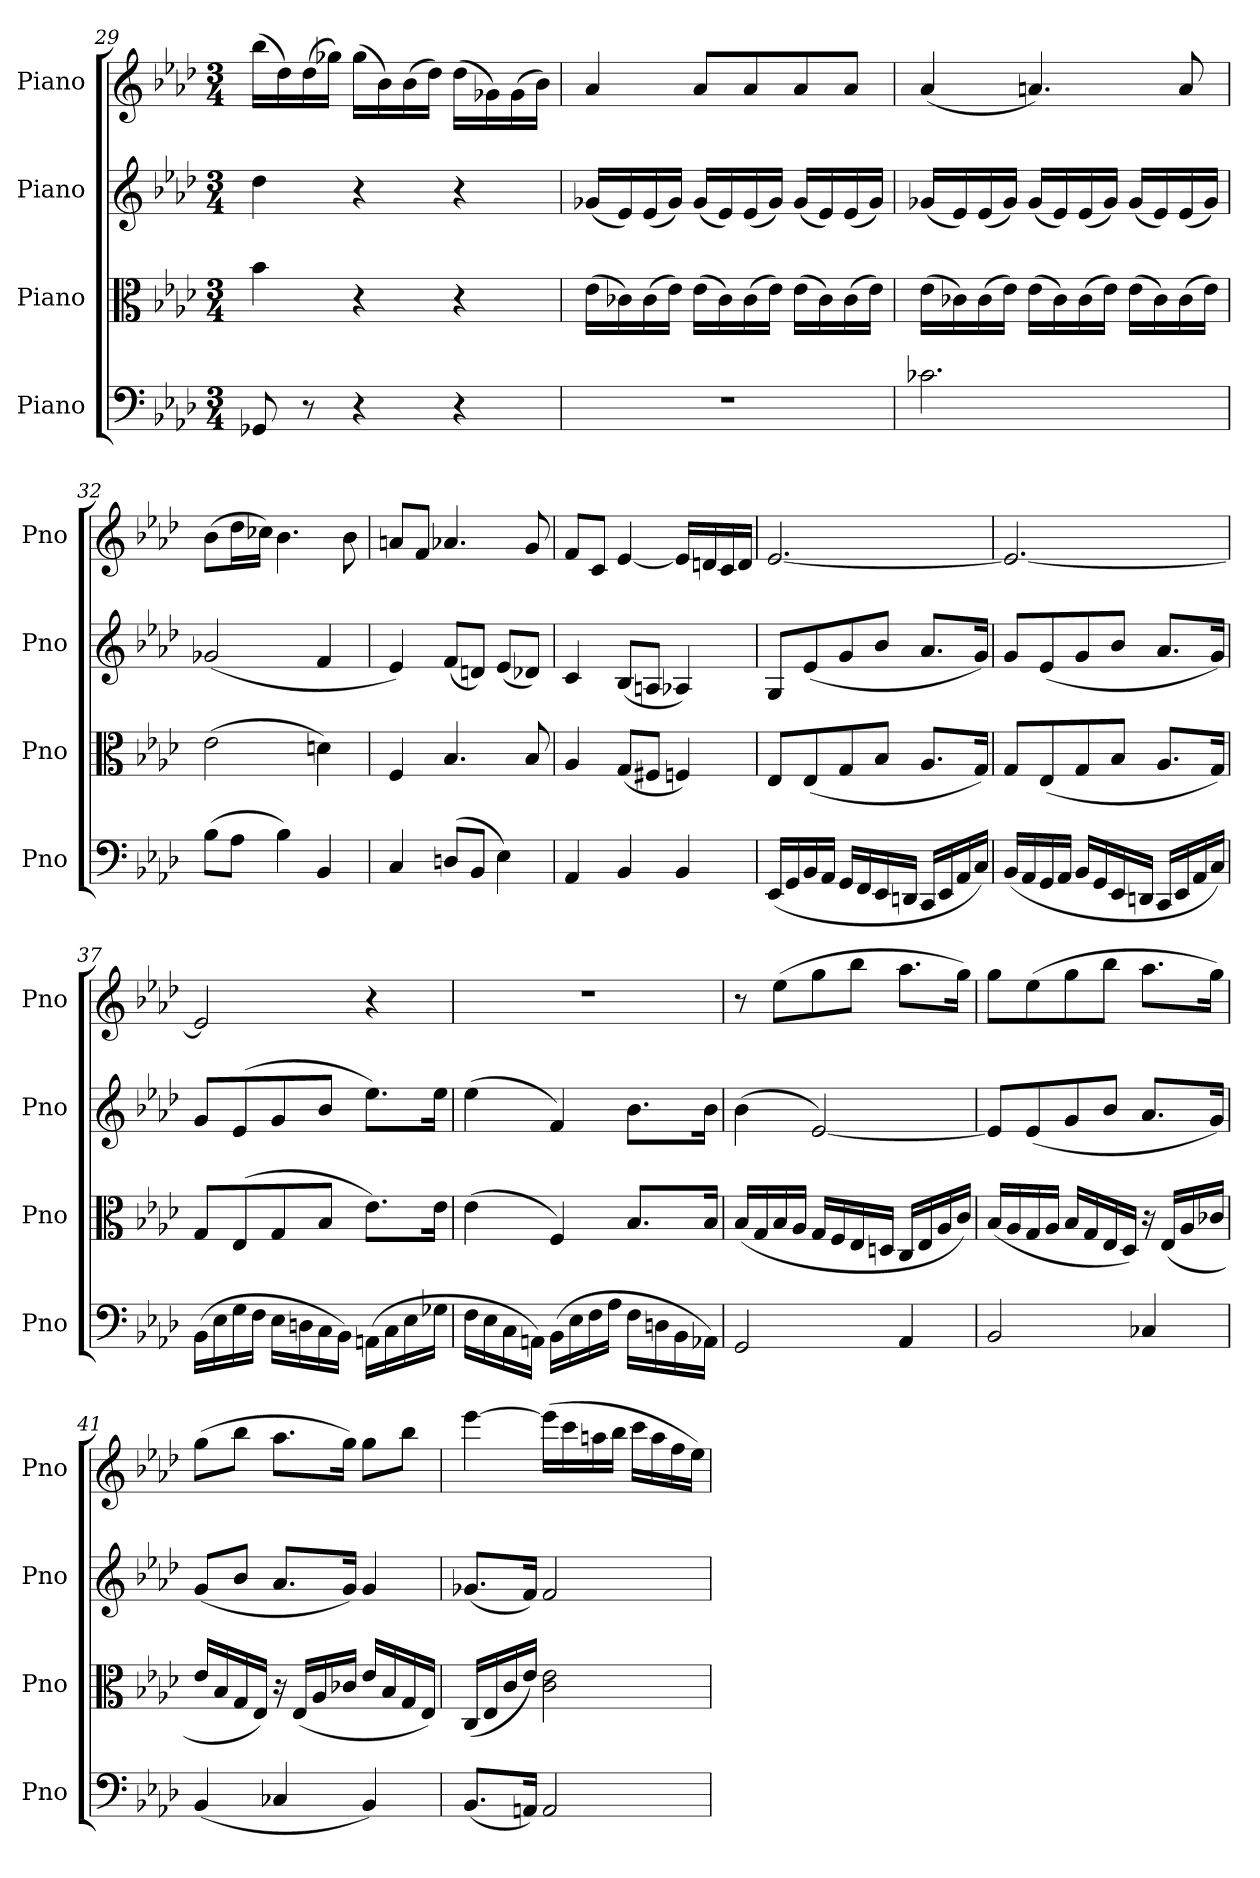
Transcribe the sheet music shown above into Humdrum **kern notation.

**kern	**kern	**kern	**kern
*part4	*part3	*part2	*part1
*staff4	*staff3	*staff2	*staff1
*I"Piano	*I"Piano	*I"Piano	*I"Piano
*I'Pno	*I'Pno	*I'Pno	*I'Pno
!!LO:PB:g=z
*clefF4	*clefC3	*clefG2	*clefG2
*k[b-e-a-d-]	*k[b-e-a-d-]	*k[b-e-a-d-]	*k[b-e-a-d-]
*M3/4	*M3/4	*M3/4	*M3/4
=29	=29	=29	=29
8GG-X/	4b-\	4dd-\	(>16bb-\LL
.	.	.	16dd-\)
8r	.	.	(>16dd-\
.	.	.	16gg-X\JJ)
4r	4r	4r	(>16gg-\LL
.	.	.	16b-\)
.	.	.	(>16b-\
.	.	.	16dd-\JJ)
4r	4r	4r	(>16dd-\LL
.	.	.	16g-X\)
.	.	.	(>16g-\
.	.	.	16b-\JJ)
=30	=30	=30	=30
2.r	(>16e-\LL	(16g-X/LL	4a-/
.	16c-X\)	16e-/)	.
.	(>16c-\	(16e-/	.
.	16e-\JJ)	16g-/JJ)	.
.	(>16e-\LL	(16g-/LL	8a-/L
.	16c-\)	16e-/)	.
.	(>16c-\	(16e-/	8a-/
.	16e-\JJ)	16g-/JJ)	.
.	(>16e-\LL	(16g-/LL	8a-/
.	16c-\)	16e-/)	.
.	(>16c-\	(16e-/	8a-/J
.	16e-\JJ)	16g-/JJ)	.
=31	=31	=31	=31
2.c-X\	(>16e-\LL	(16g-X/LL	(4a-/
.	16c-X\)	16e-/)	.
.	(>16c-\	(16e-/	.
.	16e-\JJ)	16g-/JJ)	.
.	(>16e-\LL	(16g-/LL	4.an/)
.	16c-\)	16e-/)	.
.	(>16c-\	(16e-/	.
.	16e-\JJ)	16g-/JJ)	.
.	(>16e-\LL	(16g-/LL	.
.	16c-\)	16e-/)	.
.	(>16c-\	(16e-/	8a/
.	16e-\JJ)	16g-/JJ)	.
=32	=32	=32	=32
(>8B-\L	(>2e-\	(2g-X/	(>8b-\L
8A-\J	.	.	16dd-\L
.	.	.	16cc-X\JJ)
4B-\)	.	.	4.b-\
4BB-/	4dn\)	4f/	.
.	.	.	8b-\
=33	=33	=33	=33
4C/	4F/	4e-/)	8an/L
.	.	.	8f/J
(>8Dn/L	4.B-/	(8f/L	4.a-X/
8BB-/J	.	8dn/J)	.
4E-\)	.	(8e-/L	.
.	8B-/	8d-X/J)	8g/
=34	=34	=34	=34
4AA-/	4A-/	4c/	8f/L
.	.	.	8c/J
4BB-/	(8G/L	(8B-/L	[4e-/
.	8F#X/J	8An/J	.
4BB-/	4Fn/)	4A-X/)	16e-/LL]
.	.	.	16dn/
.	.	.	16c/
.	.	.	16d/JJ
!!LO:LB:g=z
=35	=35	=35	=35
(16EE-/LL	8E-/L	8G/L	[2.e-/
16GG/	.	.	.
16BB-/	(8E-/	(8e-/	.
16AA-/JJ	.	.	.
16GG/LL	8G/	8g/	.
16FF/	.	.	.
16EE-/	8B-/J	8b-/J	.
16DDn/JJ	.	.	.
16CC/LL	8.A-/L	8.a-/L	.
16EE-/	.	.	.
16AA-/	.	.	.
16C/JJ)	16G/Jk)	16g/Jk)	.
=36	=36	=36	=36
(16BB-/LL	8G/L	8g/L	2.e-/_
16AA-/	.	.	.
16GG/	(8E-/	(8e-/	.
16AA-/JJ	.	.	.
16BB-/LL	8G/	8g/	.
16GG/	.	.	.
16EE-/	8B-/J	8b-/J	.
16DDn/JJ	.	.	.
16CC/LL	8.A-/L	8.a-/L	.
16EE-/	.	.	.
16AA-/	.	.	.
16C/JJ)	16G/Jk)	16g/Jk)	.
=37	=37	=37	=37
(>16BB-\LL	8G/L	8g/L	2e-/]
16E-\	.	.	.
16G\	(>8E-/	(>8e-/	.
16F\JJ	.	.	.
16E-\LL	8G/	8g/	.
16Dn\	.	.	.
16C\	8B-/J	8b-/J	.
16BB-\JJ)	.	.	.
(>16AAn\LL	8.e-\L)	8.ee-\L)	4r
16C\	.	.	.
16E-\	.	.	.
16G-X\JJ	16e-\Jk	16ee-\Jk	.
=38	=38	=38	=38
16F\LL	(>4e-\	(>4ee-\	2.r
16E-\	.	.	.
16C\	.	.	.
16AAn\JJ)	.	.	.
(>16BB-\LL	4F/)	4f/)	.
16E-\	.	.	.
16F\	.	.	.
16A-\JJ	.	.	.
16F\LL	8.B-/L	8.b-\L	.
16Dn\	.	.	.
16BB-\	.	.	.
16AA-X\JJ)	16B-/Jk	16b-\Jk	.
!!LO:LB:g=z
=39	=39	=39	=39
2GG/	(16B-/LL	(>4b-\	8r
.	16G/	.	.
.	16B-/	.	(>8ee-\L
.	16A-/JJ	.	.
.	16G/LL	[2e-/)	8gg\
.	16F/	.	.
.	16E-/	.	8bb-\J
.	16Dn/JJ	.	.
4AA-/	16C/LL	.	8.aa-\L
.	16E-/	.	.
.	16A-/	.	.
.	16c/JJ)	.	16gg\Jk)
=40	=40	=40	=40
2BB-/	(16B-/LL	8e-/L]	8gg\L
.	16A-/	.	.
.	16G/	(8e-/	(>8ee-\
.	16A-/JJ	.	.
.	16B-/LL	8g/	8gg\
.	16G/	.	.
.	16E-/	8b-/J	8bb-\J
.	16D-/JJ)	.	.
4C-X/	16r	8.a-/L	8.aa-\L
.	(16E-/LL	.	.
.	16A-/	.	.
.	16c-X/JJ	16g/Jk)	16gg\Jk)
=41	=41	=41	=41
(4BB-/	16e-/LL	(8g/L	(>8gg\L
.	16B-/	.	.
.	16G/	8b-/J	8bb-\J
.	16E-/JJ)	.	.
4C-X/	16r	8.a-/L	8.aa-\L
.	(16E-/LL	.	.
.	16A-/	.	.
.	16c-X/JJ	16g/Jk)	16gg\Jk)
4BB-/)	16e-/LL	4g/	8gg\L
.	16B-/	.	.
.	16G/	.	8bb-\J
.	16E-/JJ)	.	.
=42	=42	=42	=42
(8.BB-/L	(16C/LL	(8.g-X/L	[4eee-\
.	16E-/	.	.
.	16c/	.	.
16AAn/Jk)	16e-/JJ)	16f/Jk)	.
2AA/	2c\ 2e-\	2f/	(>16eee-\LL]
.	.	.	16ccc\
.	.	.	16aan\
.	.	.	16bb-\JJ
.	.	.	16ccc\LL
.	.	.	16aa\
.	.	.	16ff\
.	.	.	16ee-\JJ)
=	=	=	=
*-	*-	*-	*-
